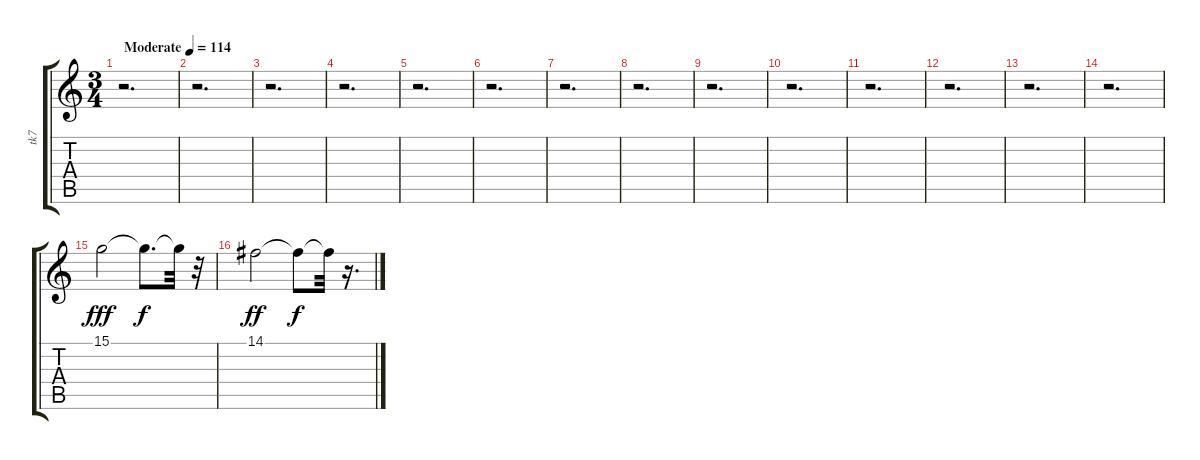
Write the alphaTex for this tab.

\track ("tk7" "tk7") {instrument tenorsax}
\staff {score tabs}
\tuning (E4 B3 G3 D3 A2 E2) {hide}
\ts (3 4)
\tempo (114 "Moderate")
\clef g2
\ks c
r.2{d dy fff instrument tenorsax} |
r.2{d} |
r.2{d} |
r.2{d} |
r.2{d} |
r.2{d} |
r.2{d} |
r.2{d} |
r.2{d} |
r.2{d} |
r.2{d} |
r.2{d} |
r.2{d} |
r.2{d} |
15.1.2 15.1{t}.8{d dy f} 15.1{t}.32 r.32 |
14.1.2{dy ff} 14.1{t}.8{dy f} 14.1{t}.32 r.16{d}
